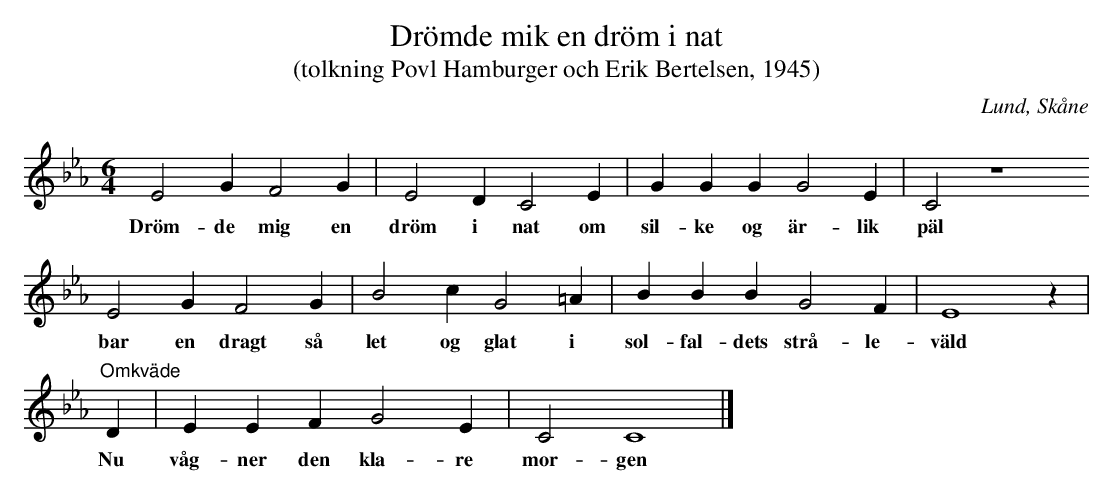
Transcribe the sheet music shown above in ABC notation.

X:1
T:Drömde mik en dröm i nat
T:(tolkning Povl Hamburger och Erik Bertelsen, 1945)
O:Lund, Skåne
M:6/4
L:1/4
K:Eb
E2 G F2 G | E2 D C2 E | G G G G2 E | C2 z4
w:Dröm-de mig en|dröm i nat om|sil-ke og är-lik|päl
E2 G F2 G | B2 c G2 =A | B B B G2 F | E4 z |
w:bar en dragt så|let og glat i|sol-fal-dets strå-le-väld
"Omkväde"D | E E F G2 E | C2 C4 |]
w:Nu|våg-ner den kla-re| mor-gen
